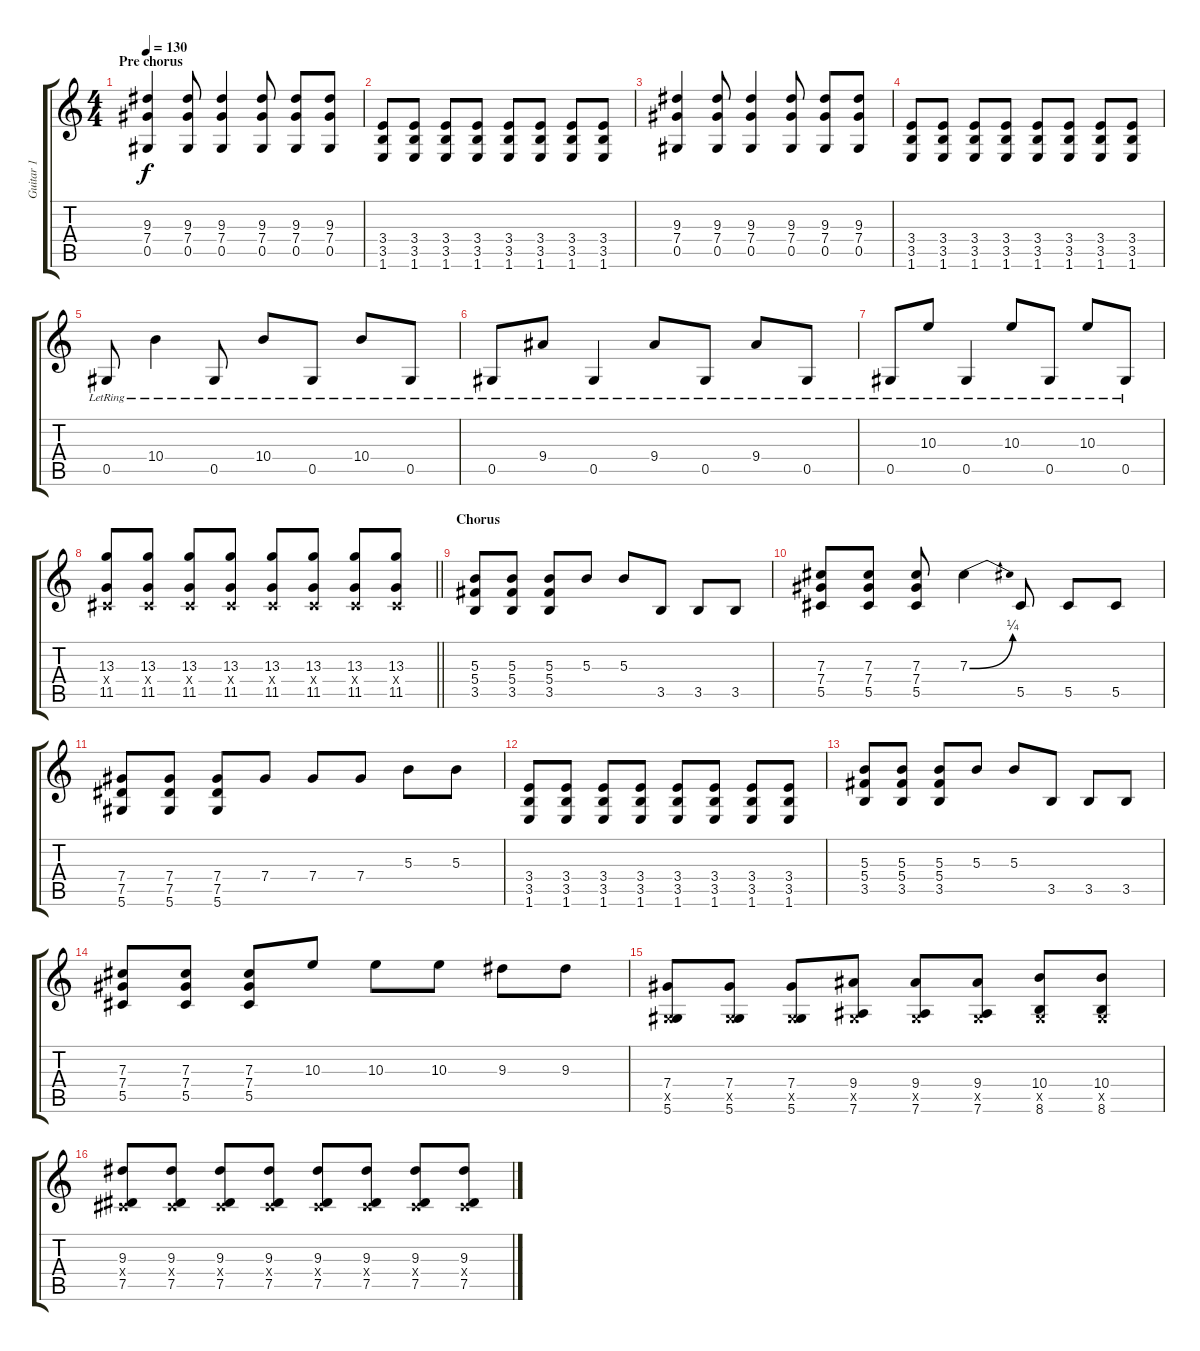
\track ("Guitar 1" "Guitar 1") {instrument electricguitarclean}
\staff {score tabs}
\tuning (Eb4 Bb3 Gb3 Db3 Ab2 Eb2) {hide}
\ts (4 4)
\section ("" "Pre chorus")
\tempo 130
\clef g2
\ks c
(9.3 7.4 0.5).4{dy f instrument overdrivenguitar} (9.3 7.4 0.5).8 (9.3 7.4 0.5).4 (9.3 7.4 0.5).8 (9.3 7.4 0.5).8 (9.3 7.4 0.5).8 |
(3.4 3.5 1.6).8{volume 7} (3.4 3.5 1.6).8{volume 9} (3.4 3.5 1.6).8{volume 10} (3.4 3.5 1.6).8{volume 13} (3.4 3.5 1.6).8 (3.4 3.5 1.6).8 (3.4 3.5 1.6).8 (3.4 3.5 1.6).8 |
(9.3 7.4 0.5).4 (9.3 7.4 0.5).8 (9.3 7.4 0.5).4 (9.3 7.4 0.5).8 (9.3 7.4 0.5).8 (9.3 7.4 0.5).8 |
(3.4 3.5 1.6).8{volume 7} (3.4 3.5 1.6).8{volume 9} (3.4 3.5 1.6).8{volume 10} (3.4 3.5 1.6).8{volume 13} (3.4 3.5 1.6).8 (3.4 3.5 1.6).8 (3.4 3.5 1.6).8 (3.4 3.5 1.6).8 |
0.5{lr}.8 10.4{lr}.4 0.5{lr}.8 10.4{lr}.8 0.5{lr}.8 10.4{lr}.8 0.5{lr}.8 |
0.5{lr}.8 9.4{lr}.8 0.5{lr}.4 9.4{lr}.8 0.5{lr}.8 9.4{lr}.8 0.5{lr}.8 |
0.5{lr}.8 10.3{lr}.8 0.5{lr}.4 10.3{lr}.8 0.5{lr}.8 10.3{lr}.8 0.5{lr}.8 |
\barLineRight lightlight
(13.3 0.4{x} 11.5).8 (13.3 0.4{x} 11.5).8 (13.3 0.4{x} 11.5).8 (13.3 0.4{x} 11.5).8 (13.3 0.4{x} 11.5).8 (13.3 0.4{x} 11.5).8 (13.3 0.4{x} 11.5).8 (13.3 0.4{x} 11.5).8 |
\section ("" "Chorus")
(5.3 5.4 3.5).8 (5.3 5.4 3.5).8 (5.3 5.4 3.5).8 5.3.8 5.3.8 3.5.8 3.5.8 3.5.8 |
(7.3 7.4 5.5).8 (7.3 7.4 5.5).8 (7.3 7.4 5.5).8 7.3{be (bend 0 0 60 1)}.4 5.5.8 5.5.8 5.5.8 |
(7.4 7.5 5.6).8 (7.4 7.5 5.6).8 (7.4 7.5 5.6).8 7.4.8 7.4.8 7.4.8 5.3.8 5.3.8 |
(3.4 3.5 1.6).8 (3.4 3.5 1.6).8 (3.4 3.5 1.6).8 (3.4 3.5 1.6).8 (3.4 3.5 1.6).8 (3.4 3.5 1.6).8 (3.4 3.5 1.6).8 (3.4 3.5 1.6).8 |
(5.3 5.4 3.5).8 (5.3 5.4 3.5).8 (5.3 5.4 3.5).8 5.3.8 5.3.8 3.5.8 3.5.8 3.5.8 |
(7.3 7.4 5.5).8 (7.3 7.4 5.5).8 (7.3 7.4 5.5).8 10.3.8 10.3.8 10.3.8 9.3.8 9.3.8 |
(7.4 0.5{x} 5.6).8 (7.4 0.5{x} 5.6).8 (7.4 0.5{x} 5.6).8 (9.4 0.5{x} 7.6).8 (9.4 0.5{x} 7.6).8 (9.4 0.5{x} 7.6).8 (10.4 0.5{x} 8.6).8 (10.4 0.5{x} 8.6).8 |
(9.3 0.4{x} 7.5).8 (9.3 0.4{x} 7.5).8 (9.3 0.4{x} 7.5).8 (9.3 0.4{x} 7.5).8 (9.3 0.4{x} 7.5).8 (9.3 0.4{x} 7.5).8 (9.3 0.4{x} 7.5).8 (9.3 0.4{x} 7.5).8
